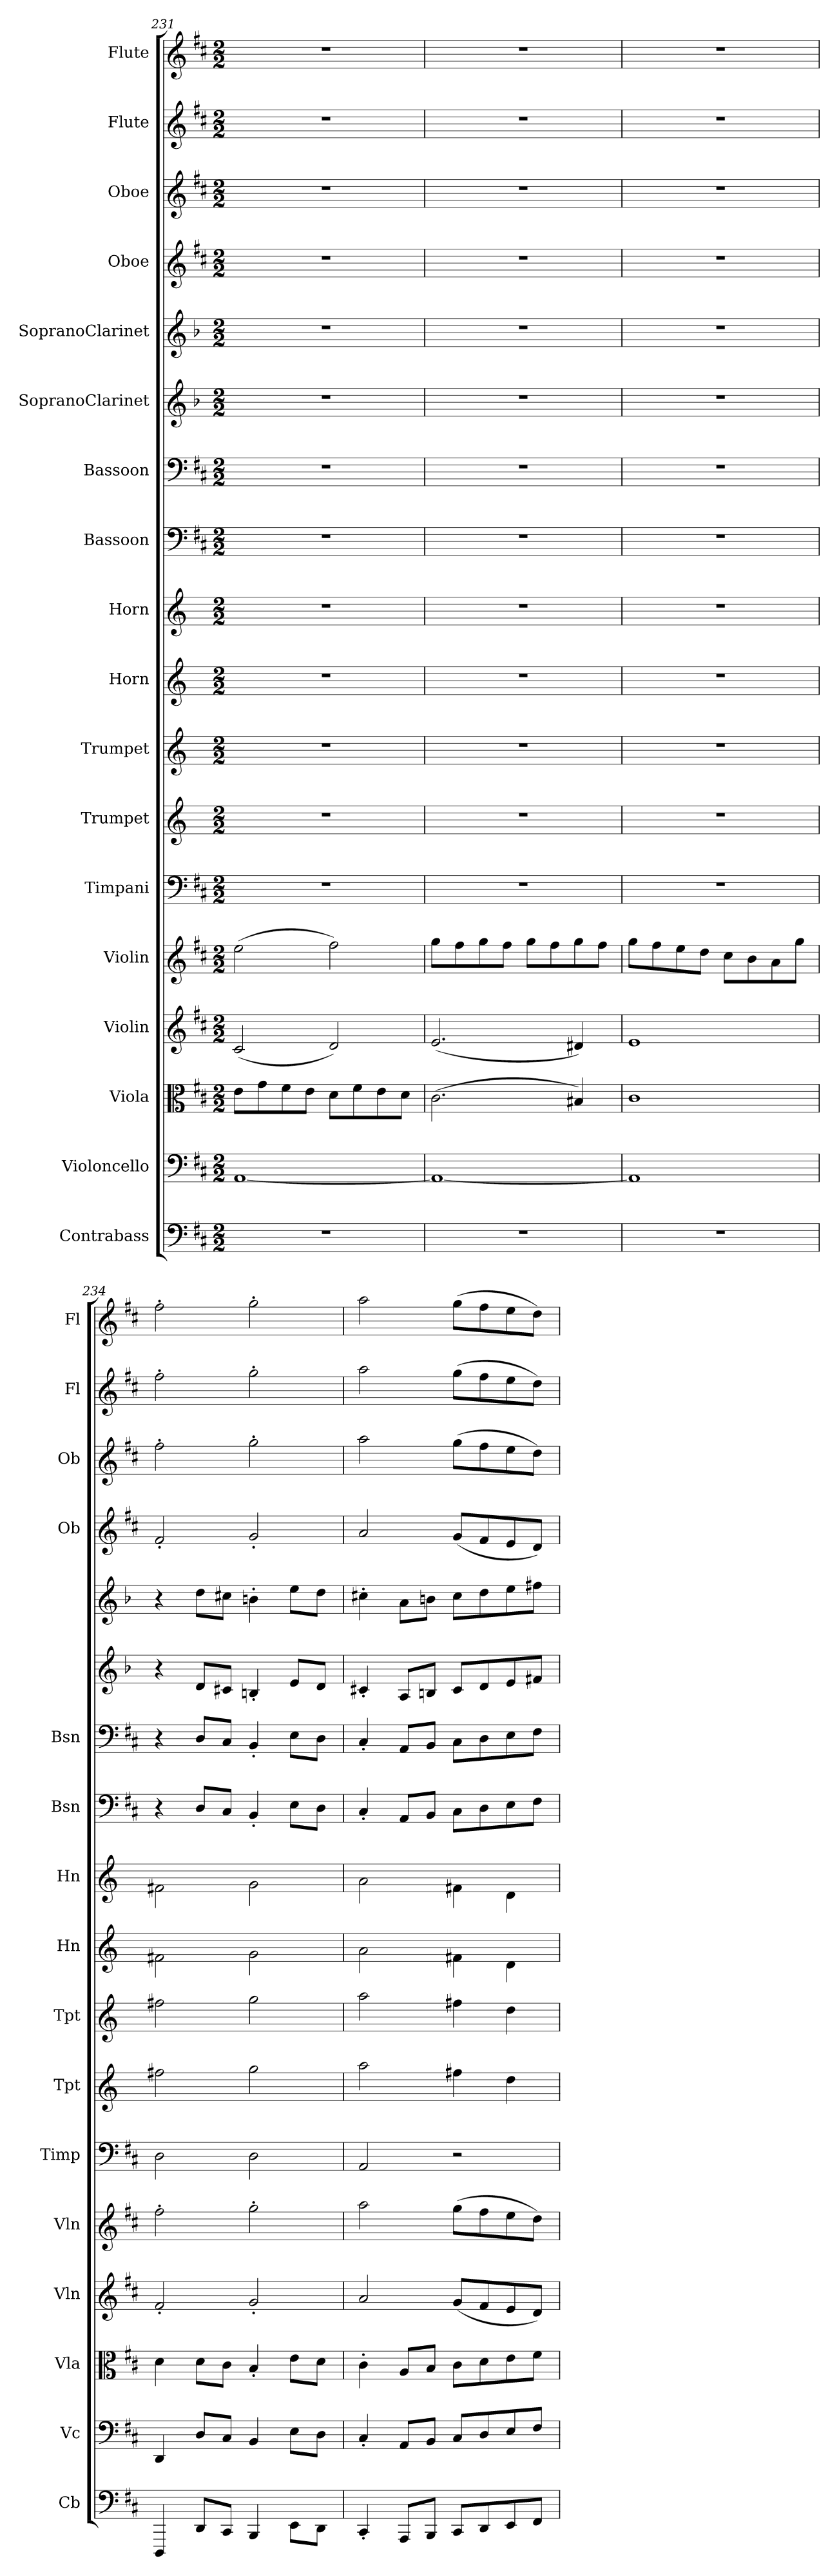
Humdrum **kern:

**kern	**kern	**kern	**kern	**kern	**kern	**kern	**kern	**kern	**kern	**kern	**kern	**kern	**kern	**kern	**kern	**kern	**kern
*part18	*part17	*part16	*part15	*part14	*part13	*part12	*part11	*part10	*part9	*part8	*part7	*part6	*part5	*part4	*part3	*part2	*part1
*staff18	*staff17	*staff16	*staff15	*staff14	*staff13	*staff12	*staff11	*staff10	*staff9	*staff8	*staff7	*staff6	*staff5	*staff4	*staff3	*staff2	*staff1
*I"Contrabass	*I"Violoncello	*I"Viola	*I"Violin	*I"Violin	*I"Timpani	*I"Trumpet	*I"Trumpet	*I"Horn	*I"Horn	*I"Bassoon	*I"Bassoon	*I"SopranoClarinet	*I"SopranoClarinet	*I"Oboe	*I"Oboe	*I"Flute	*I"Flute
*I'Cb	*I'Vc	*I'Vla	*I'Vln	*I'Vln	*I'Timp	*I'Tpt	*I'Tpt	*I'Hn	*I'Hn	*I'Bsn	*I'Bsn	*	*	*I'Ob	*I'Ob	*I'Fl	*I'Fl
*clefF4	*clefF4	*clefC3	*clefG2	*clefG2	*clefF4	*clefG2	*clefG2	*clefG2	*clefG2	*clefF4	*clefF4	*clefG2	*clefG2	*clefG2	*clefG2	*clefG2	*clefG2
*k[f#c#]	*k[f#c#]	*k[f#c#]	*k[f#c#]	*k[f#c#]	*k[f#c#]	*k[]	*k[]	*k[]	*k[]	*k[f#c#]	*k[f#c#]	*k[b-]	*k[b-]	*k[f#c#]	*k[f#c#]	*k[f#c#]	*k[f#c#]
*M2/2	*M2/2	*M2/2	*M2/2	*M2/2	*M2/2	*M2/2	*M2/2	*M2/2	*M2/2	*M2/2	*M2/2	*M2/2	*M2/2	*M2/2	*M2/2	*M2/2	*M2/2
=231	=231	=231	=231	=231	=231	=231	=231	=231	=231	=231	=231	=231	=231	=231	=231	=231	=231
1r	[1AA/	8e\L	(2c#/	(2ee\	1r	1r	1r	1r	1r	1r	1r	1r	1r	1r	1r	1r	1r
.	.	8g\	.	.	.	.	.	.	.	.	.	.	.	.	.	.	.
.	.	8f#\	.	.	.	.	.	.	.	.	.	.	.	.	.	.	.
.	.	8e\J	.	.	.	.	.	.	.	.	.	.	.	.	.	.	.
.	.	8d\L	2d/)	2ff#\)	.	.	.	.	.	.	.	.	.	.	.	.	.
.	.	8f#\	.	.	.	.	.	.	.	.	.	.	.	.	.	.	.
.	.	8e\	.	.	.	.	.	.	.	.	.	.	.	.	.	.	.
.	.	8d\J	.	.	.	.	.	.	.	.	.	.	.	.	.	.	.
=232	=232	=232	=232	=232	=232	=232	=232	=232	=232	=232	=232	=232	=232	=232	=232	=232	=232
1r	1AA/_	(2.c#\	(2.e/	8gg\L	1r	1r	1r	1r	1r	1r	1r	1r	1r	1r	1r	1r	1r
.	.	.	.	8ff#\	.	.	.	.	.	.	.	.	.	.	.	.	.
.	.	.	.	8gg\	.	.	.	.	.	.	.	.	.	.	.	.	.
.	.	.	.	8ff#\J	.	.	.	.	.	.	.	.	.	.	.	.	.
.	.	.	.	8gg\L	.	.	.	.	.	.	.	.	.	.	.	.	.
.	.	.	.	8ff#\	.	.	.	.	.	.	.	.	.	.	.	.	.
.	.	4B#X/)	4d#X/)	8gg\	.	.	.	.	.	.	.	.	.	.	.	.	.
.	.	.	.	8ff#\J	.	.	.	.	.	.	.	.	.	.	.	.	.
=233	=233	=233	=233	=233	=233	=233	=233	=233	=233	=233	=233	=233	=233	=233	=233	=233	=233
1r	1AA/]	1c#\	1e/	8gg\L	1r	1r	1r	1r	1r	1r	1r	1r	1r	1r	1r	1r	1r
.	.	.	.	8ff#\	.	.	.	.	.	.	.	.	.	.	.	.	.
.	.	.	.	8ee\	.	.	.	.	.	.	.	.	.	.	.	.	.
.	.	.	.	8dd\J	.	.	.	.	.	.	.	.	.	.	.	.	.
.	.	.	.	8cc#\L	.	.	.	.	.	.	.	.	.	.	.	.	.
.	.	.	.	8b\	.	.	.	.	.	.	.	.	.	.	.	.	.
.	.	.	.	8a\	.	.	.	.	.	.	.	.	.	.	.	.	.
.	.	.	.	8gg\J	.	.	.	.	.	.	.	.	.	.	.	.	.
=234	=234	=234	=234	=234	=234	=234	=234	=234	=234	=234	=234	=234	=234	=234	=234	=234	=234
4DDD/	4DD/	4d\	2f#'/	2ff#'\	2D\	2ff#X\	2ff#X\	2f#X\	2f#X\	4r	4r	4r	4r	2f#'/	2ff#'\	2ff#'\	2ff#'\
8DD/L	8D/L	8d\L	.	.	.	.	.	.	.	8D/L	8D/L	8d/L	8dd\L	.	.	.	.
8CC#/J	8C#/J	8c#\J	.	.	.	.	.	.	.	8C#/J	8C#/J	8c#X/J	8cc#X\J	.	.	.	.
4BBB/	4BB/	4B'/	2g'/	2gg'\	2D\	2gg\	2gg\	2g\	2g\	4BB'/	4BB'/	4Bn'/	4bn'\	2g'/	2gg'\	2gg'\	2gg'\
8EE\L	8E\L	8e\L	.	.	.	.	.	.	.	8E\L	8E\L	8e/L	8ee\L	.	.	.	.
8DD\J	8D\J	8d\J	.	.	.	.	.	.	.	8D\J	8D\J	8d/J	8dd\J	.	.	.	.
=235	=235	=235	=235	=235	=235	=235	=235	=235	=235	=235	=235	=235	=235	=235	=235	=235	=235
4CC#'/	4C#'/	4c#'\	2a/	2aa\	2AA/	2aa\	2aa\	2a\	2a\	4C#'/	4C#'/	4c#X'/	4cc#X'\	2a/	2aa\	2aa\	2aa\
8AAA/L	8AA/L	8A/L	.	.	.	.	.	.	.	8AA/L	8AA/L	8A/L	8a\L	.	.	.	.
8BBB/J	8BB/J	8B/J	.	.	.	.	.	.	.	8BB/J	8BB/J	8Bn/J	8bn\J	.	.	.	.
8CC#/L	8C#/L	8c#\L	(8g/L	(8gg\L	2r	4ff#X\	4ff#X\	4f#X\	4f#X\	8C#\L	8C#\L	8c#/L	8cc#\L	(8g/L	(8gg\L	(8gg\L	(8gg\L
8DD/	8D/	8d\	8f#/	8ff#\	.	.	.	.	.	8D\	8D\	8d/	8dd\	8f#/	8ff#\	8ff#\	8ff#\
8EE/	8E/	8e\	8e/	8ee\	.	4dd\	4dd\	4d\	4d\	8E\	8E\	8e/	8ee\	8e/	8ee\	8ee\	8ee\
8FF#/J	8F#/J	8f#\J	8d/J)	8dd\J)	.	.	.	.	.	8F#\J	8F#\J	8f#X/J	8ff#X\J	8d/J)	8dd\J)	8dd\J)	8dd\J)
=	=	=	=	=	=	=	=	=	=	=	=	=	=	=	=	=	=
*-	*-	*-	*-	*-	*-	*-	*-	*-	*-	*-	*-	*-	*-	*-	*-	*-	*-
